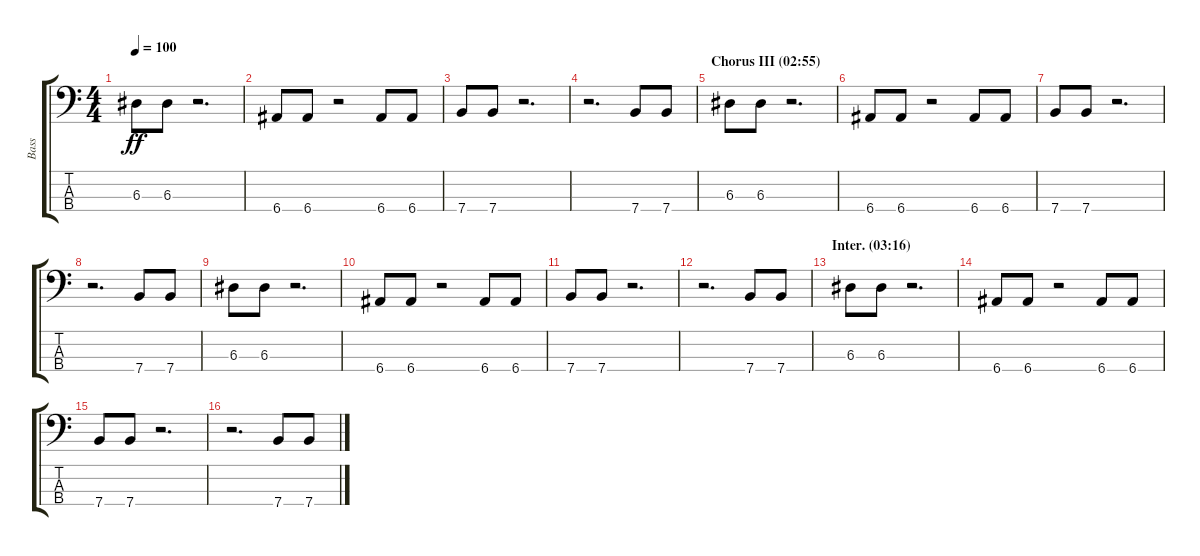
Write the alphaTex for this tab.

\track ("Bass" "Bass") {instrument electricbassfinger}
\staff {score tabs}
\tuning (G2 D2 A1 E1) {hide}
\ts (4 4)
\tempo 100
\clef f4
\ks c
6.3.8{dy ff} 6.3.8 r.2{d} |
6.4.8 6.4.8 r.2 6.4.8 6.4.8 |
7.4.8 7.4.8 r.2{d} |
r.2{d} 7.4.8 7.4.8 |
\section ("" "Chorus III (02:55)")
6.3.8 6.3.8 r.2{d} |
6.4.8 6.4.8 r.2 6.4.8 6.4.8 |
7.4.8 7.4.8 r.2{d} |
r.2{d} 7.4.8 7.4.8 |
6.3.8 6.3.8 r.2{d} |
6.4.8 6.4.8 r.2 6.4.8 6.4.8 |
7.4.8 7.4.8 r.2{d} |
r.2{d} 7.4.8 7.4.8 |
\section ("" "Inter. (03:16)")
6.3.8 6.3.8 r.2{d} |
6.4.8 6.4.8 r.2 6.4.8 6.4.8 |
7.4.8 7.4.8 r.2{d} |
r.2{d} 7.4.8 7.4.8
